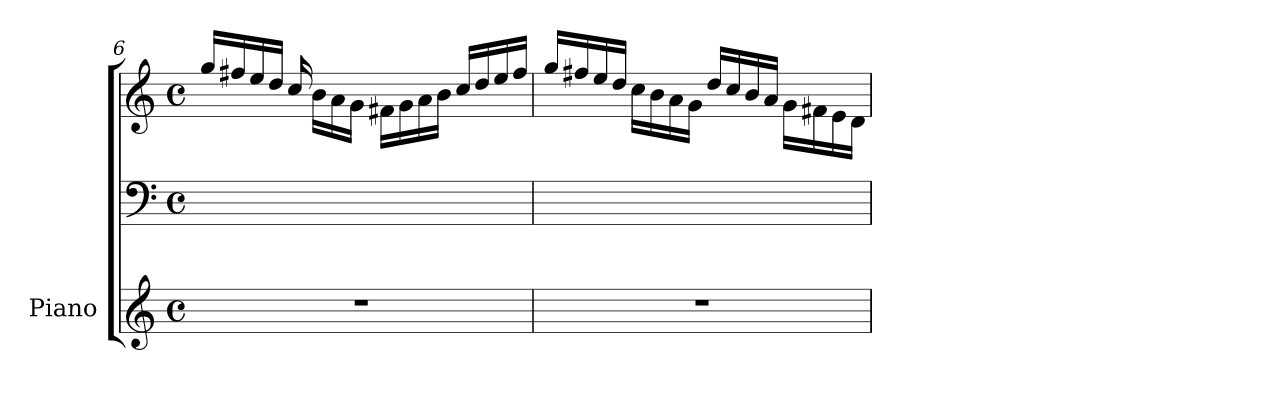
**kern	**kern	**kern
*part1	*part1	*part1
*staff3	*staff2	*staff1
*I"Piano	*	*
*I'Pno	*	*
!!LO:LB:g=z
*clefG2	*clefF4	*clefG2
*k[]	*k[]	*k[]
*M4/4	*M4/4	*M4/4
*met(c)	*met(c)	*met(c)
=6	=6	=6
*	*	*^
1r	4ryy	16gg/LL	16ryy
*	*	*v	*v
.	.	16ff#X/
.	.	16ee/
.	.	16dd/JJ
.	16ryy	16cc/
*	*	*^
.	4..ryy	16ryy	16b<\LL
.	.	8ryy	16a\
.	.	.	16g\JJ
.	.	4ryy	16f#X<\LL
.	.	.	16g\
.	.	.	16a\
.	.	.	16b<\JJ
.	4ryy	16cc/LL	4ryy
.	.	16dd/	.
.	.	16ee/	.
.	.	16ff#/JJ	.
=7	=7	=7	=7
1r	4ryy	16gg/LL	4ryy
.	.	16ff#X/	.
.	.	16ee/	.
.	.	16dd/JJ	.
.	4ryy	4ryy	16cc<\LL
.	.	.	16b\
.	.	.	16a\
.	.	.	16g<\JJ
.	4ryy	16dd/LL	4ryy
.	.	16cc/	.
.	.	16b/	.
.	.	16a/JJ	.
.	4ryy	4ryy	16g<\LL
.	.	.	16f#X\
.	.	.	16e\
.	.	.	16d<\JJ
*	*	*v	*v
=	=	=
*-	*-	*-
